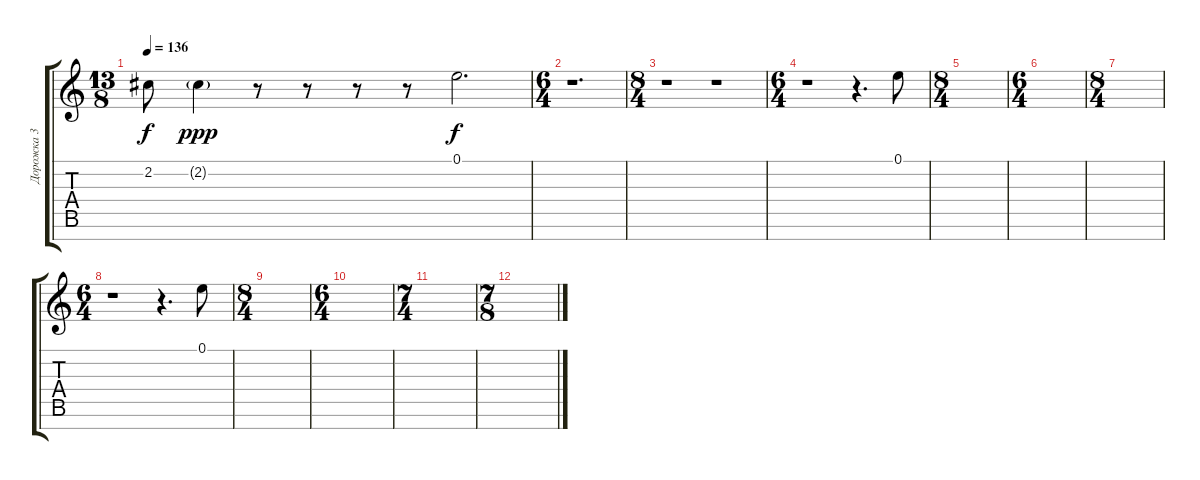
\track ("Дорожка 3" "Дорожка 3") {instrument distortionguitar}
\staff {score tabs}
\tuning (E4 B3 G3 D3 A2 E2 B1) {hide}
\ts (13 8)
\tempo 136
\clef g2
\ks c
2.2{t}.8{dy f} 2.2{g}.4{dy ppp} r.8 r.8 r.8 r.8 0.1.2{d dy f} |
\ts (6 4)
r.1{d} |
\ts (8 4)
r.1 r.1 |
\ts (6 4)
r.1 r.4{d} 0.1.8 |
\ts (8 4)
|
\ts (6 4)
|
\ts (8 4)
|
\ts (6 4)
r.1 r.4{d} 0.1.8 |
\ts (8 4)
|
\ts (6 4)
|
\ts (7 4)
|
\ts (7 8)
